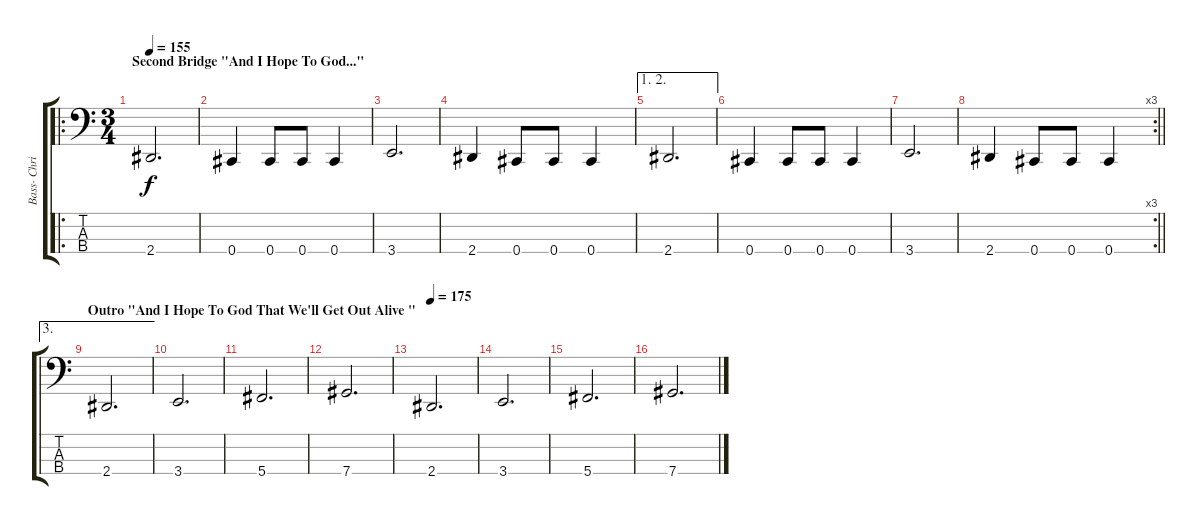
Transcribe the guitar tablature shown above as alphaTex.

\track ("Bass- Chris Batten" "Bass- Chri") {instrument electricbasspick}
\staff {score tabs}
\tuning (Gb2 Db2 Ab1 Db1) {hide}
\ro
\ts (3 4)
\section ("" "Second Bridge \"And I Hope To God...\"")
\tempo 155
\clef f4
\ks c
2.4.2{d dy f} |
0.4.4 0.4.8 0.4.8 0.4.4 |
3.4.2{d} |
2.4.4 0.4.8 0.4.8 0.4.4 |
\ae (1 2)
2.4.2{d} |
0.4.4 0.4.8 0.4.8 0.4.4 |
3.4.2{d} |
\rc 3
\barLineRight lightlight
2.4.4 0.4.8 0.4.8 0.4.4 |
\ae 3
\section ("" "Outro \"And I Hope To God That We'll Get Out Alive \"")
2.4.2{d} |
3.4.2{d} |
5.4.2{d} |
7.4.2{d} |
\tempo 175
2.4.2{d} |
3.4.2{d} |
5.4.2{d} |
7.4.2{d}
